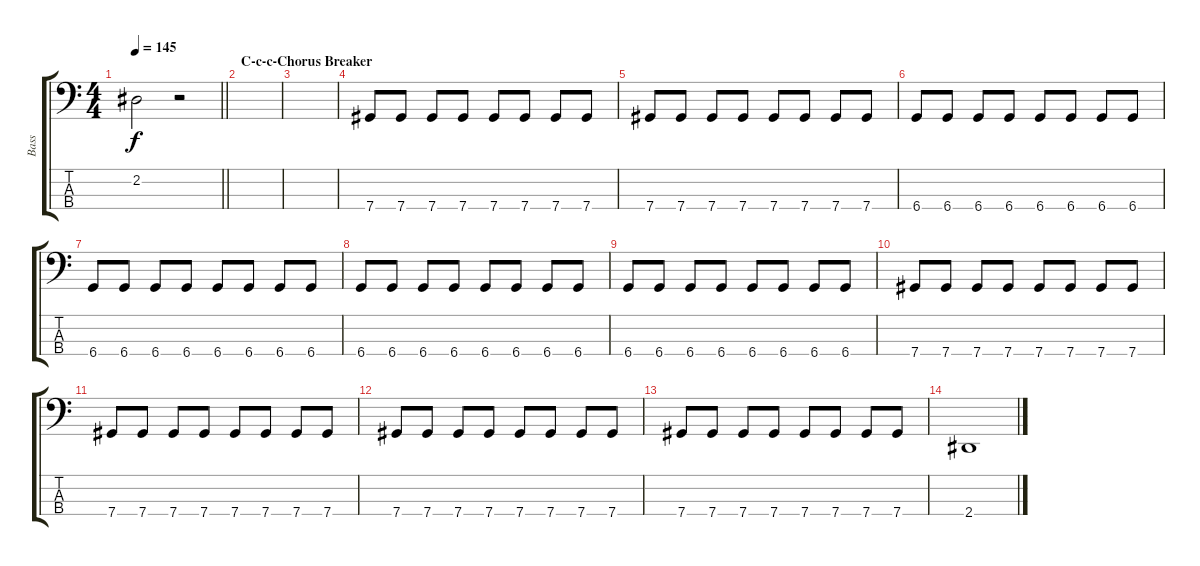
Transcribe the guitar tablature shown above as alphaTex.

\track ("Bass" "Bass") {instrument electricbasspick}
\staff {score tabs}
\tuning (Gb2 Db2 Ab1 Db1) {hide}
\ts (4 4)
\tempo 145
\clef f4
\barLineRight lightlight
\ks c
2.2.2{dy f} r.2 |
\section ("" "C-c-c-Chorus Breaker")
|
|
7.4.8 7.4.8 7.4.8 7.4.8 7.4.8 7.4.8 7.4.8 7.4.8 |
7.4.8 7.4.8 7.4.8 7.4.8 7.4.8 7.4.8 7.4.8 7.4.8 |
6.4.8 6.4.8 6.4.8 6.4.8 6.4.8 6.4.8 6.4.8 6.4.8 |
6.4.8 6.4.8 6.4.8 6.4.8 6.4.8 6.4.8 6.4.8 6.4.8 |
6.4.8 6.4.8 6.4.8 6.4.8 6.4.8 6.4.8 6.4.8 6.4.8 |
6.4.8 6.4.8 6.4.8 6.4.8 6.4.8 6.4.8 6.4.8 6.4.8 |
7.4.8 7.4.8 7.4.8 7.4.8 7.4.8 7.4.8 7.4.8 7.4.8 |
7.4.8 7.4.8 7.4.8 7.4.8 7.4.8 7.4.8 7.4.8 7.4.8 |
7.4.8 7.4.8 7.4.8 7.4.8 7.4.8 7.4.8 7.4.8 7.4.8 |
7.4.8 7.4.8 7.4.8 7.4.8 7.4.8 7.4.8 7.4.8 7.4.8 |
2.4.1
